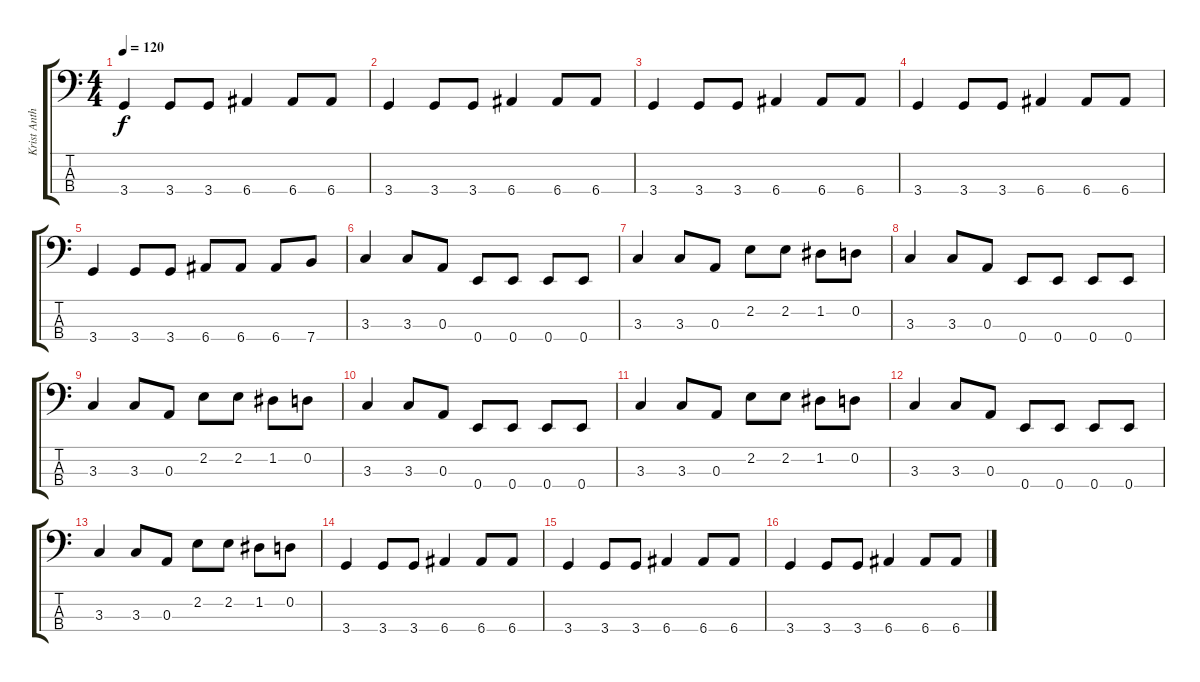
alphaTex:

\track ("Krist Anthony Novoselic" "Krist Anth") {instrument electricbasspick}
\staff {score tabs}
\tuning (G2 D2 A1 E1) {hide}
\ts (4 4)
\tempo 120
\clef f4
\ks c
3.4.4{dy f} 3.4.8 3.4.8 6.4.4 6.4.8 6.4.8 |
3.4.4 3.4.8 3.4.8 6.4.4 6.4.8 6.4.8 |
3.4.4 3.4.8 3.4.8 6.4.4 6.4.8 6.4.8 |
3.4.4 3.4.8 3.4.8 6.4.4 6.4.8 6.4.8 |
3.4.4 3.4.8 3.4.8 6.4.8 6.4.8 6.4.8 7.4.8 |
3.3.4 3.3.8 0.3.8 0.4.8 0.4.8 0.4.8 0.4.8 |
3.3.4 3.3.8 0.3.8 2.2.8 2.2.8 1.2.8 0.2.8 |
3.3.4 3.3.8 0.3.8 0.4.8 0.4.8 0.4.8 0.4.8 |
3.3.4 3.3.8 0.3.8 2.2.8 2.2.8 1.2.8 0.2.8 |
3.3.4 3.3.8 0.3.8 0.4.8 0.4.8 0.4.8 0.4.8 |
3.3.4 3.3.8 0.3.8 2.2.8 2.2.8 1.2.8 0.2.8 |
3.3.4 3.3.8 0.3.8 0.4.8 0.4.8 0.4.8 0.4.8 |
3.3.4 3.3.8 0.3.8 2.2.8 2.2.8 1.2.8 0.2.8 |
3.4.4 3.4.8 3.4.8 6.4.4 6.4.8 6.4.8 |
3.4.4 3.4.8 3.4.8 6.4.4 6.4.8 6.4.8 |
3.4.4 3.4.8 3.4.8 6.4.4 6.4.8 6.4.8
